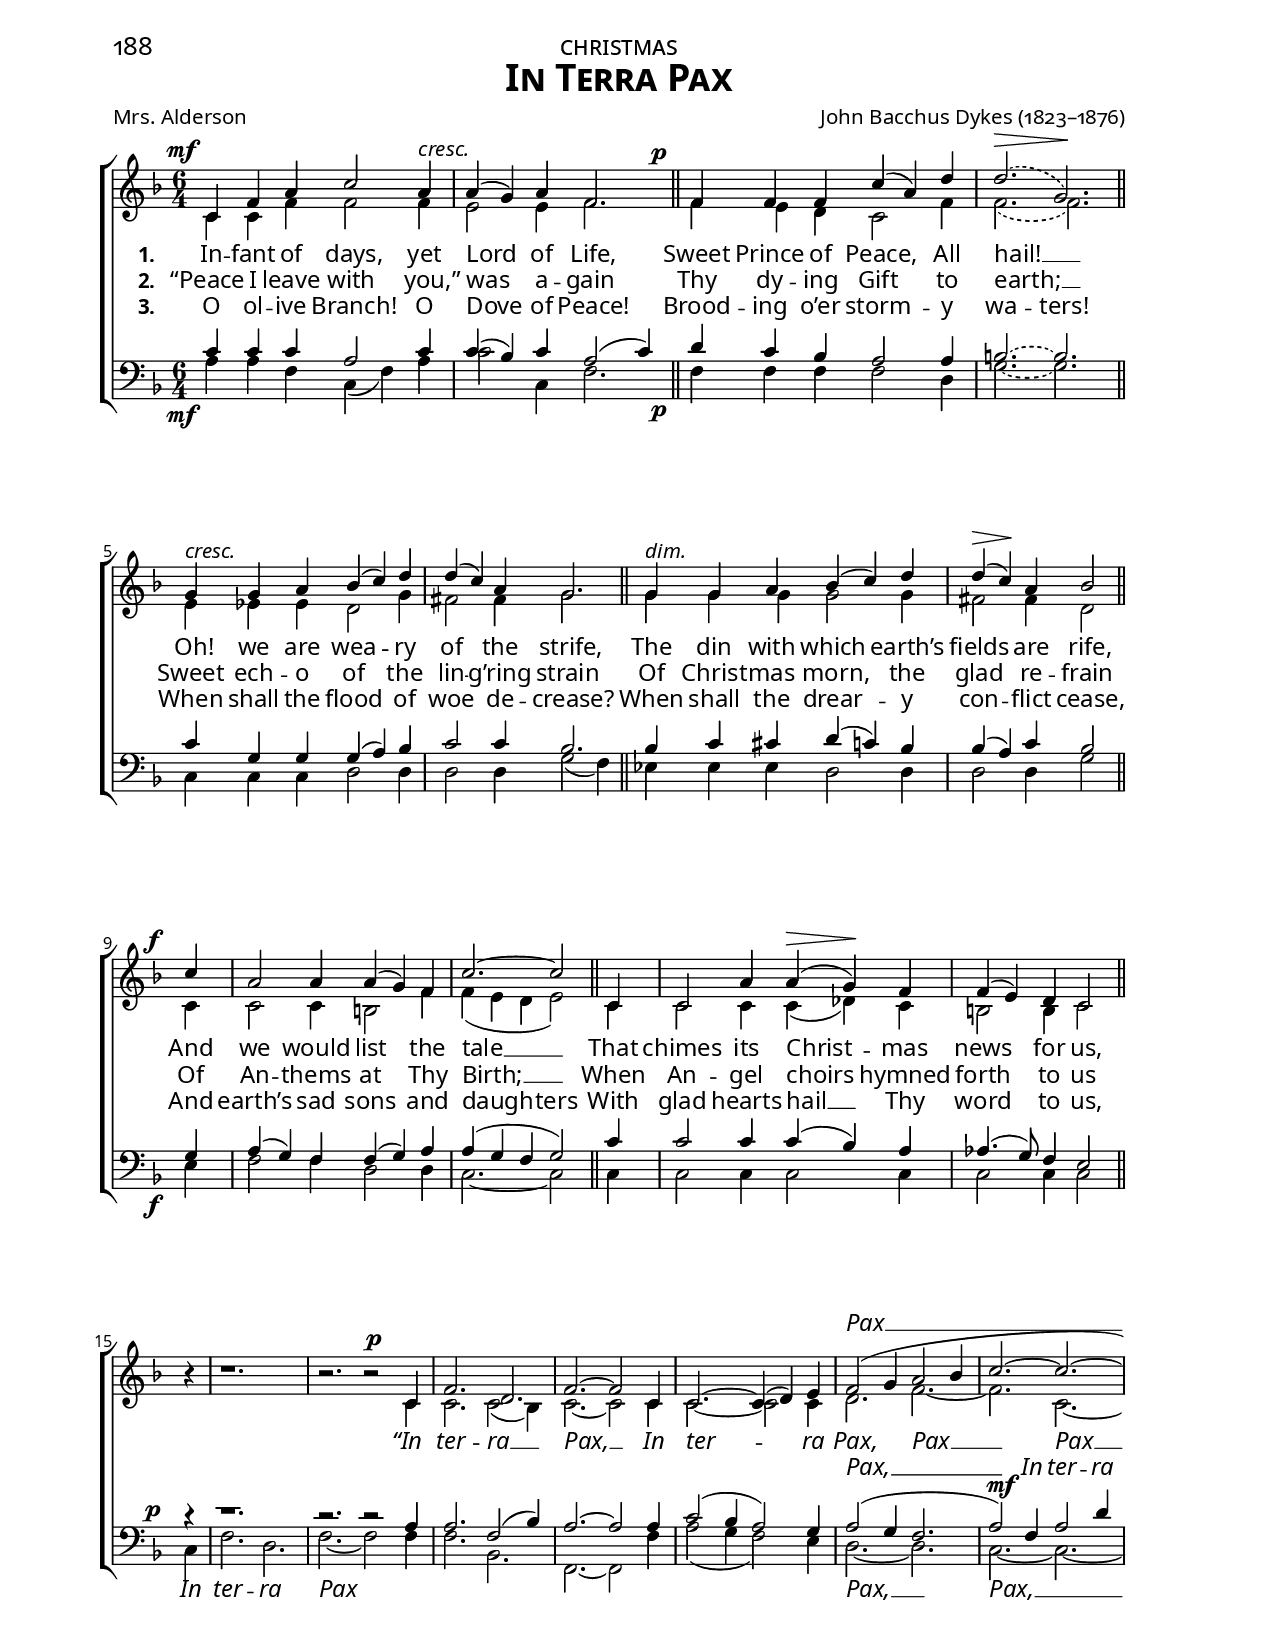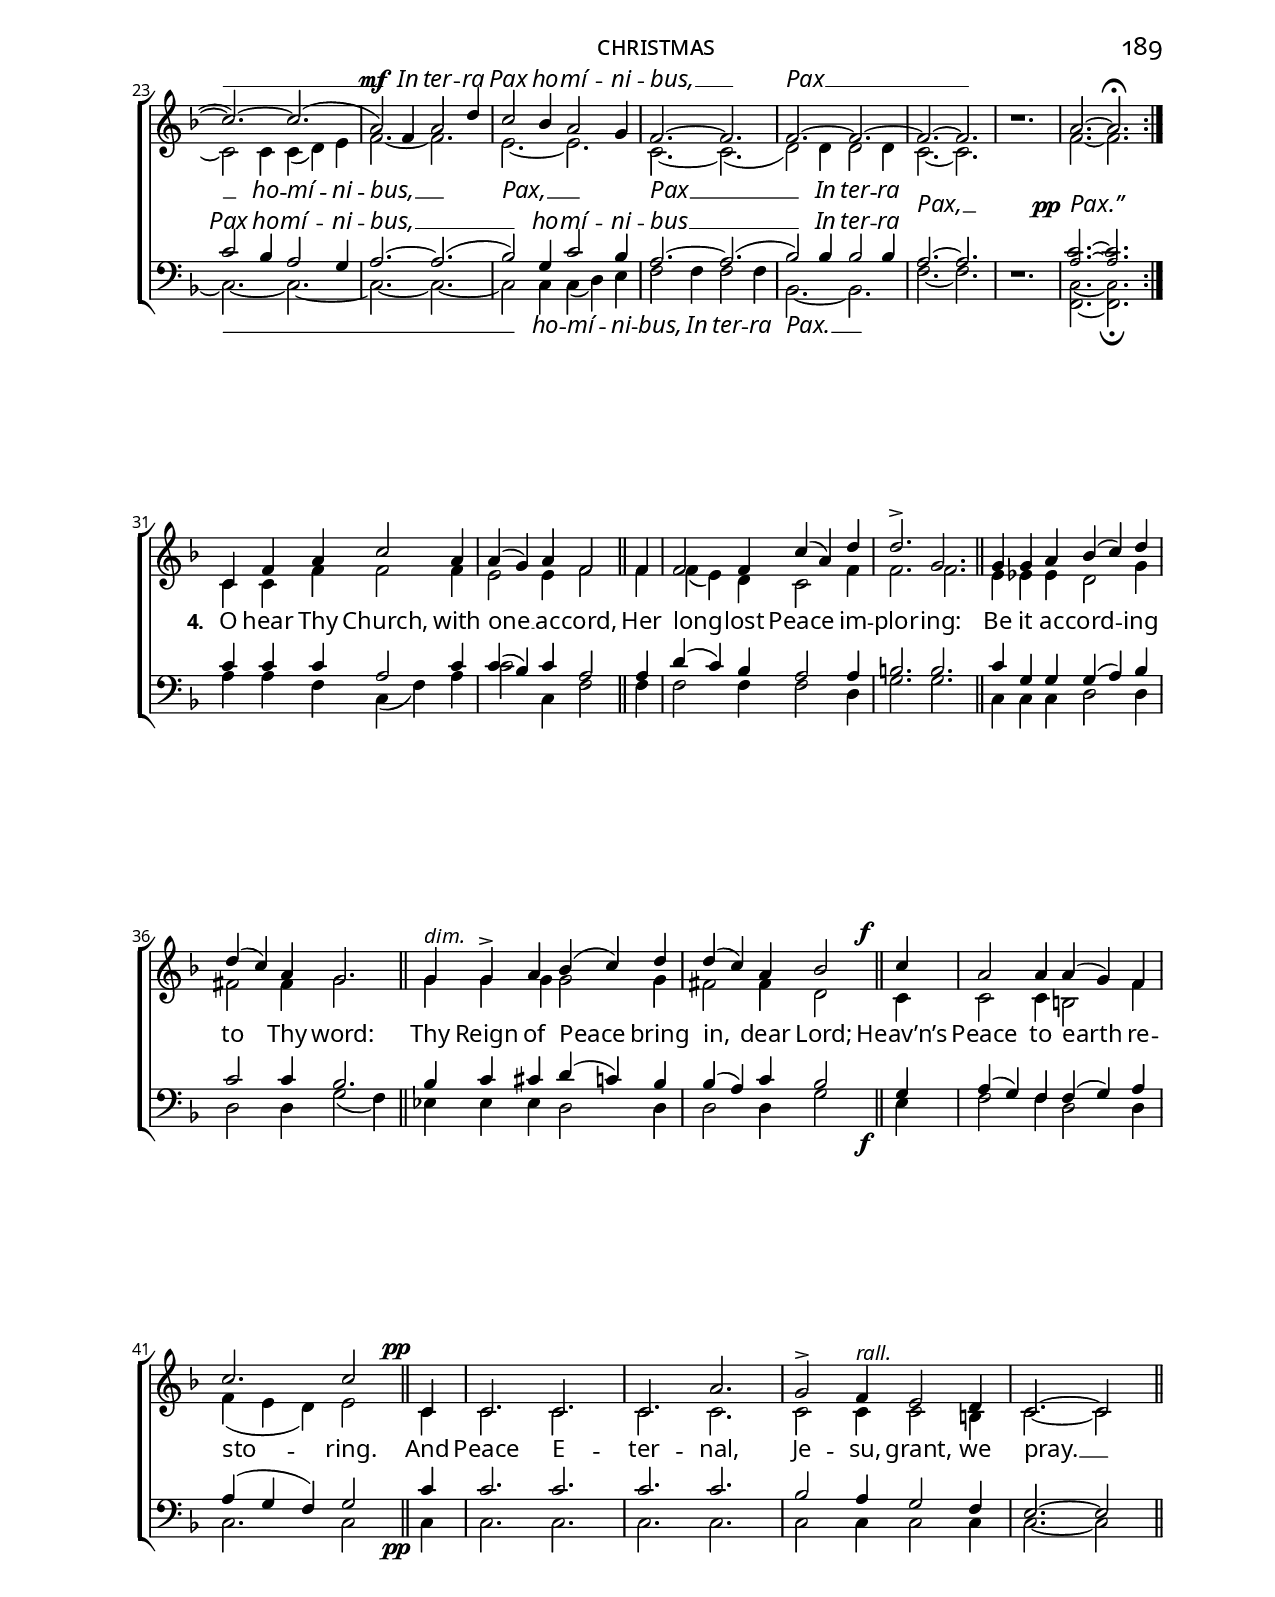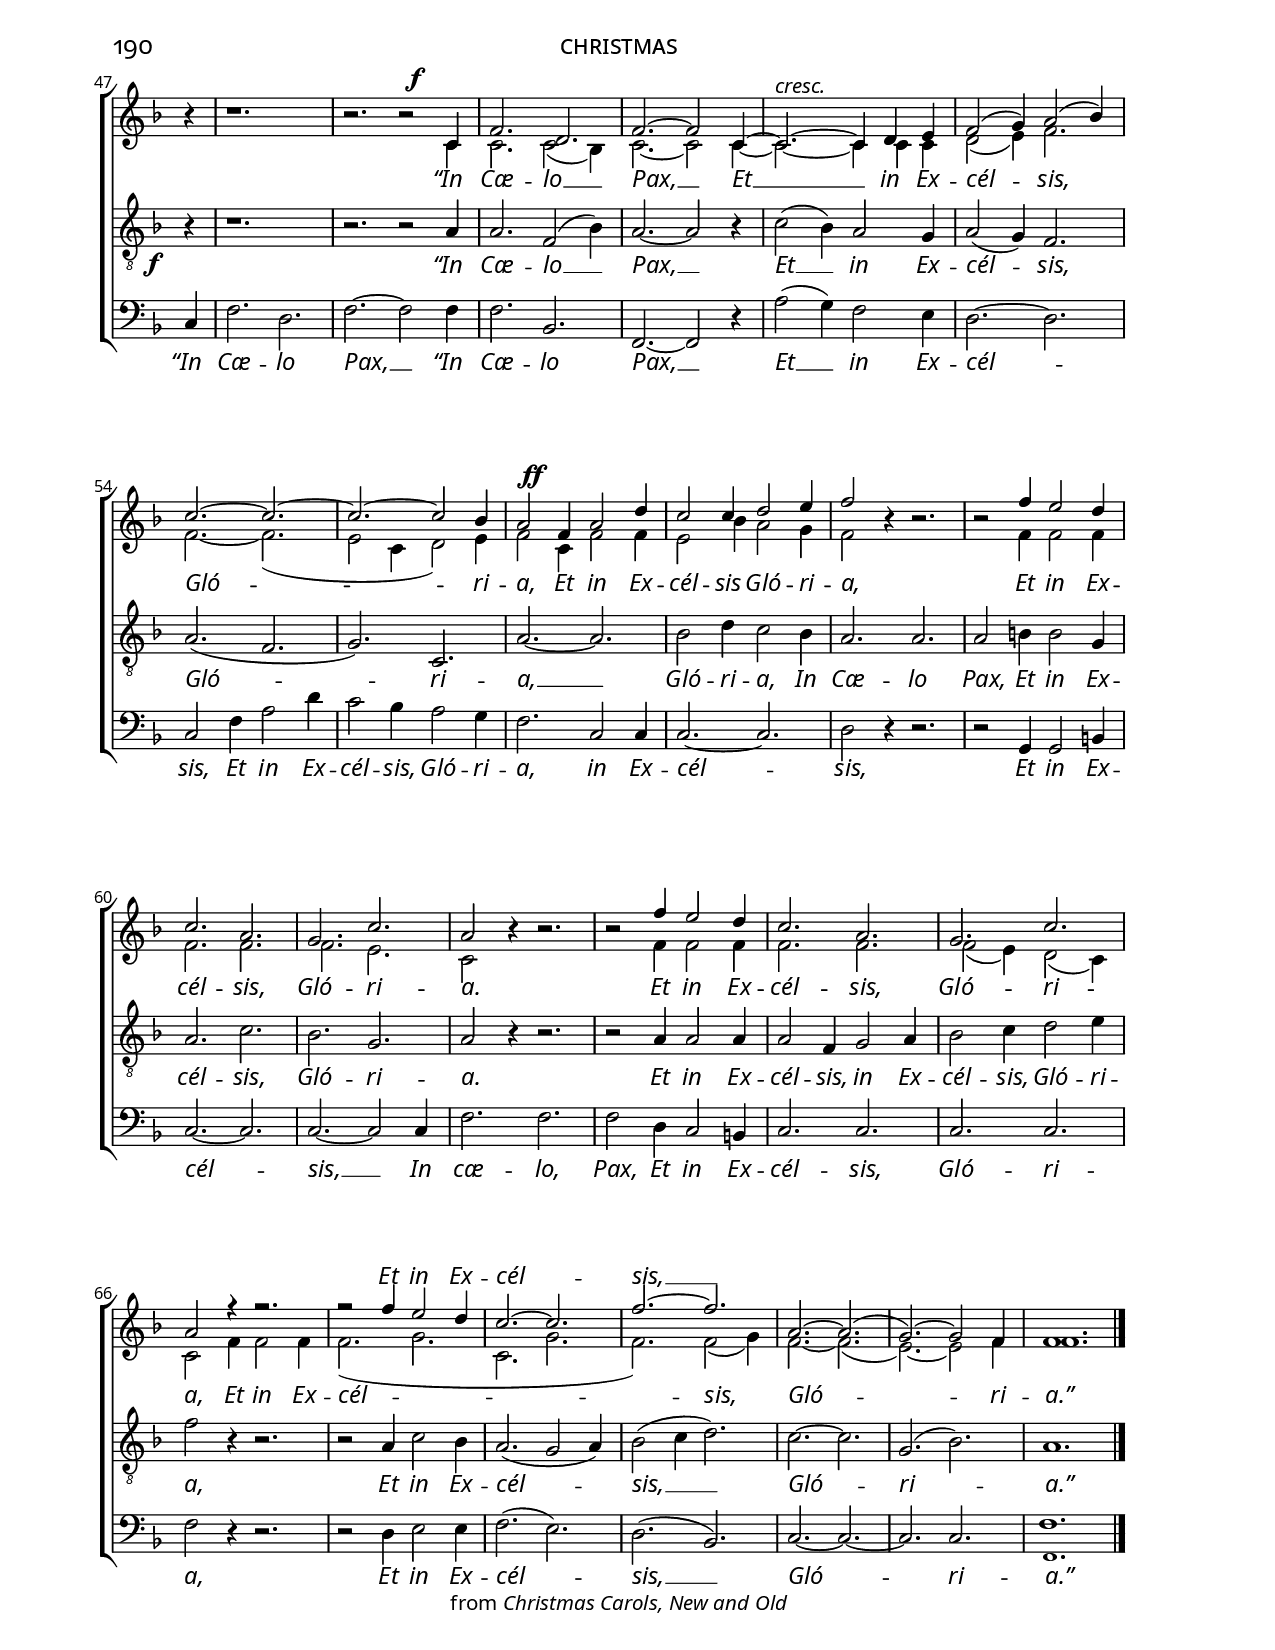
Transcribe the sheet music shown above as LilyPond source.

\version "2.14.2"
\include "util.ly"
\header {
  title = \markup{\override #'(font-name . "Garamond Premier Pro Semibold"){ \abs-fontsize #18 \smallCapsOldStyle"In Terra Pax"}}
  poet = \markup\oldStyleNum"Mrs. Alderson"
  composer = \markup\oldStyleNum"John Bacchus Dykes (1823–1876)"
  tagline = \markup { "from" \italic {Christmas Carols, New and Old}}
}
\paper {
  %print-all-headers = ##t
  paper-height = 11\in
  paper-width = 8.5\in
  indent = 0\in
  %system-system-spacing = #'((basic-distance . 10) (padding . 0))
  %system-system-spacing =
  %  #'((basic-distance . 0)
  %     (minimum-distance . 0)
  %     (padding . -0.35)
  %     (stretchability . 100))
  ragged-last-bottom = ##f
  ragged-bottom = ##f
  two-sided = ##t
  inner-margin = 1\in
  outer-margin = 0.75\in
  top-margin = 0.26\in
  bottom-margin = 0.25\in
  first-page-number = #188
  print-first-page-number = ##t
  headerLine = \markup{\override #'(font-name . "Garamond Premier Pro") \smallCapsOldStyle"christmas"}
  oddHeaderMarkup = \markup\fill-line{
     \override #'(font-name . "Garamond Premier Pro")\abs-fontsize #12.5
     \combine 
        \fill-line{"" \on-the-fly #print-page-number-check-first
        \oldStylePageNum""
        }
        \fill-line{\headerLine}
  }
  evenHeaderMarkup = \markup {
     \override #'(font-name . "Garamond Premier Pro")\abs-fontsize #12.5
     \combine
        \on-the-fly #print-page-number-check-first
        \oldStylePageNum""
        \fill-line{\headerLine}
  }
}
#(set-global-staff-size 18) \paper{ #(define fonts (make-pango-font-tree "Garamond Premier Pro" "Garamond Premier Pro" "Garamond Premier Pro" (/ 18 20))) }
global = {
  \key f \major
  \time 6/4
  \autoBeamOff
  \override DynamicLineSpanner #'staff-padding = #-1.0
  \override DynamicLineSpanner #'Y-extent = #'(-0.35 . 1)
  \override DynamicText #'X-offset = #-4
}
globalNoTime = {
  \key f \major
  \autoBeamOff
  \override DynamicLineSpanner #'staff-padding = #-1.0
  \override DynamicLineSpanner #'Y-extent = #'(-0.35 . 1)
  \override DynamicText #'X-offset = #-4
}

sopMusic = \relative c' {
  c4^\mf f a c2 a4^\markup\italic"cresc." |
  a( g) a f2. \bar "||"
  f4^\p f f c'( a) d |
  \slurDashed
  d2.(^\> g,)\! \bar "||"
  
  \slurSolid
  g4^\markup\italic"cresc." g a bes( c) d |
  d( c) a g2. \bar "||"
  g4^\markup\italic"dim." g a bes( c) d |
  \partial 4*5 d(^\> c)\! a bes2 \bar "||"
  
  \partial 4 c4^\f |
  a2 a4 a( g) f |
  \partial 4*5 c'2.~ c2 \bar "||"
  \partial 4 c,4 |
  c2 a'4 a(^\> g)\! f |
  \partial 4*5 f( e) d c2 \bar "||" \break
  
  \partial 4 b'4\rest |
  b1.\rest |
  b2.\rest b2\rest c,4^\p |
  f2. d |
  f~ f2 c4 |
  c2.~ c4( d) e |
  
  f2( g4 a2 bes4 |
  c2.~ c~ |
  c)~ c( |
  a2) f4 a2 d4 |
  
  c2 bes4 a2 g4 |
  f2.~ f |
  f~ f~ |
  f~ f |
  bes1.\rest |
  a2.~ a2.\fermata \bar ":|." \break
  
  % verse 4
  c,4 f a c2 a4 |
  a( g) a f2 \bar "||"
  f4 |
  f2 f4 c'( a) d |
  d2.^> g, \bar "||"
  
  g4 g a bes( c) d |
  d( c) a g2. \bar "||"
  g4^\markup\italic"dim." g^> a bes( c) d |
  \partial 4*5 d( c) a bes2 \bar "||"
  
  \partial 4 c4^\f |
  a2 a4 a( g) f |
  \partial 4*5 c'2. c2 \bar "||"
  \partial 4 c,4^\pp |
  c2. c |
  c a' |
  
  g2^> f4^\markup\italic"rall." e2 d4 |
  \partial 4*5 c2.~ c2 \bar "||"  \pageBreak
  \partial 4 b'4\rest |
  b1.\rest |
  b2.\rest b2\rest c,4^\f |
  f2. d |
  f~ f2 c4~ |
  c2.~^\markup\italic"cresc." c4 d e |
  
  f2( g4) a2( bes4) |
  c2.~ c~ |
  c~ c2 bes4 |
  a2 f4^\ff a2 d4 |
  c2 c4 d2 e4 |
  f2 bes,4\rest bes2.\rest |
  
  bes2\rest f'4 e2 d4 |
  c2. a |
  g c |
  a2 bes4\rest bes2.\rest |
  
  bes2\rest f'4 e2 d4 |
  c2. a |
  g c |
  a2 f'4\rest f2.\rest |
  
  f2\rest f4 e2 d4 |
  c2.~ c |
  f~ f |
  a,~ a( |
  g)~ g2 f4 |
  f1. \bar "|."
}
sopWords = {
  \lyricmode {
    \repeat unfold 44 {\skip 1}
    \repeat unfold 7 {\skip 1}
    \markup\italic Pax __
  }
  \set stanza = \markup\dynamic"mf"
  \lyricmode {
    \markup\italic In \markup\italic ter -- \markup\italic ra \markup\italic Pax \markup\italic ho -- \markup\italic mí -- \markup\italic ni -- \markup\italic bus, __ \markup\italic Pax __
  }
  \lyricmode {
    ""
    
    \repeat unfold 47 {\skip 1}
    \repeat unfold 37 {\skip 1}
    \markup\italic Et \markup\italic in \markup\italic Ex -- \markup\italic cél -- \markup\italic sis, __
  }
}

dropLyrics = {
  \override LyricText #'extra-offset = #'(0 . -2.0)
  \override LyricHyphen #'extra-offset = #'(0 . -2.0)
  \override LyricExtender #'extra-offset = #'(0 . -2.0)
  \override StanzaNumber #'extra-offset = #'(0 . -2.0)
}
dropLyricsII = {
  \override LyricText #'extra-offset = #'(0 . -0.2)
  \override LyricHyphen #'extra-offset = #'(0 . -0.2)
  \override LyricExtender #'extra-offset = #'(0 . -0.2)
  \override StanzaNumber #'extra-offset = #'(0 . -0.2)
}

altoMusic = \relative c' {
  c4 c f f2 f4 |
  e2 e4 f2. \bar "||"
  f4 e d c2 f4 |
  \slurDashed
  f2.( f) \bar "||"
  
  \slurSolid
  e4 ees ees d2 g4 |
  fis2 fis4 g2. \bar "||"
  g4 g g g2 g4 |
  fis2 fis4 d2 \bar "||"
  
  c4 |
  c2 c4 b2 f'4 |
  f( e d e2) \bar "||"
  c4 |
  c2 c4 c( des) c |
  b2 b4 c2 \bar "||"
  
  s4 |
  s1. |
  s2. s2 c4 |
  c2. c2( bes4) |
  c2.~ c2 c4 |
  c2.~ c2 c4 |
  
  d2. f~ |
  f c2.~ |
  c2 c4 c( d) e |
  f2.~ f |
  
  e2.~ e |
  c~ c( |
  d2) d4 d2 d4 |
  c2.~ c |
  s1. |
  f2.~ f \bar ":|."
  
  % verse 4
  c4 c f f2 f4 |
  e2 e4 f2 \bar "||"
  f4 |
  f4( e) d c2 f4 |
  f2. f \bar "||"
  
  e4 ees ees d2 g4 |
  fis2 fis4 g2. \bar "||"
  g4 g g g2 g4 |
  fis2 fis4 d2 \bar "||"
  
  c4 |
  c2 c4 b2 f'4 |
  f( e d) e2 \bar "||"
  c4 |
  c2. c |
  c c |
  
  c2 c4 c2 b4 |
  c2.~ c2 \bar "||"
  s4 |
  s1. |
  s2. s2 c4 |
  c2. c2( bes4) |
  
  c2.~ c2 c4~ |
  c2.~ c4 c c |
  d2( e4) f2. |
  f2.~ f( |
  
  e2 c4 d2) e4 |
  f2 c4 f2 f4 |
  e2 bes'4 a2 g4 |
  f2 s4 s2. |
  
  s2 f4 f2 f4 |
  f2. f |
  f e |
  c2 s4 s2. |
  
  s2 f4 f2 f4 |
  f2. f |
  f2( e4) d2( c4) |
  c2 f4 f2 f4 |
  
  f2.( g |
  c, g' |
  f) f2( g4) |
  f2.~ f( |
  e)~ e2 f4 |
  f1. \bar "|."
}
altoWords = {
  \lyricmode {
    \dropLyricsV
    \set stanza = #"1. "
    \set associatedVoice = "sopranos"
    In -- fant of days, yet Lord of Life,
    Sweet Prince \unset associatedVoice
    of Peace, All hail! __
    Oh! we are wea -- ry of the strife,
    \set associatedVoice = "sopranos"
    The din \unset associatedVoice
    with which earth’s fields are rife,
    And we would list the tale __
    That chimes its Christ -- mas news for us,
    
    \markup\italic “In \markup\italic ter -- \markup\italic ra __ \markup\italic Pax, __
    \markup\italic In \markup\italic ter -- \markup\italic ra \markup\italic Pax, \markup\italic Pax __ \markup\italic Pax __ \markup\italic ho -- \markup\italic mí -- \markup\italic ni -- \markup\italic bus, __
    \markup\italic Pax, __ \markup\italic Pax __ \markup\italic In \markup\italic ter -- \markup\italic ra
    
    \dropLyrics
    \markup\italic Pax, __
  }
  \set stanza = \markup\dynamic"pp"
  \lyricmode{
    \markup\italic Pax.”
    
    \dropLyricsV
    \set associatedVoice = "sopranos"
    \set stanza = #"4. "
    O hear Thy Church, with one __ ac -- cord,
    \set associatedVoice = "tenors"
    Her long -- lost Peace im -- plor -- ing:
    \unset associatedVoice 
    Be it ac -- cord -- ing to Thy word:
    \set associatedVoice = "tenors"
    Thy Reign of Peace bring in, dear Lord;
    \set associatedVoice = "sopranos"
    Heav’n’s Peace to earth \unset associatedVoice re -- sto -- ring.
    And Peace E -- ter -- nal, Je -- su, grant, we pray. __
    
    \dropLyricsII
    \markup\italic “In \markup\italic Cæ -- \markup\italic lo __ \markup\italic Pax, __
    \set associatedVoice = "sopranos"
    \markup\italic Et __ \markup\italic in \unset associatedVoice \markup\italic Ex -- \markup\italic cél -- \markup\italic sis,
    \set associatedVoice = "sopranos"
    \markup\italic Gló -- \markup\italic ri -- \markup\italic a,
    \markup\italic Et \markup\italic in \markup\italic Ex -- \markup\italic cél -- \markup\italic sis \markup\italic Gló -- \markup\italic ri -- \markup\italic a,
    
    \markup\italic Et \markup\italic in \markup\italic Ex -- \markup\italic cél -- \markup\italic sis, \markup\italic Gló -- \markup\italic ri -- \markup\italic a.
    
    \markup\italic Et \markup\italic in \markup\italic Ex -- \markup\italic cél --
    \set associatedVoice = "sopranos"
    \markup\italic sis, \markup\italic Gló -- \markup\italic ri -- \set associatedVoice = "altos" \markup\italic a,
    
    \markup\italic Et \markup\italic in \markup\italic Ex -- \markup\italic cél -- \markup\italic sis, \markup\italic Gló -- 
    \set associatedVoice = "sopranos"
    \markup\italic ri -- \markup\italic a.”
  }
}
altoWordsII = \lyricmode {
  \dropLyricsV
%\markup\italic 
  \set stanza = #"2. "
  \set associatedVoice = "sopranos"
  “Peace I leave with you,” was a -- gain
  Thy dy -- \unset associatedVoice
  ing Gift to earth; __
  Sweet ech -- o of the lin -- g’ring strain
  \set associatedVoice = "sopranos"
  Of Christ -- \unset associatedVoice
  mas morn, the glad re -- frain
  Of An -- thems at Thy Birth; __
  When An -- gel choirs hymned forth to us
}
altoWordsIII = \lyricmode {
  \dropLyricsV
  \set stanza = #"3. "
  \set associatedVoice = "sopranos"
  O ol -- ive Branch! O Dove of Peace!
  Brood -- ing
  \unset associatedVoice
  o’er storm -- y
  \set ignoreMelismata = ##t
  \set associatedVoice = "sopranos"
  wa -- ters!
  \unset associatedVoice
  \unset ignoreMelismata
  When shall the flood of woe de -- crease?
  \set associatedVoice = "sopranos"
  When shall \unset associatedVoice
  the drear -- y con -- flict cease,
  And earth’s sad sons and
  \set ignoreMelismata = ##t
  daugh -- _ _ ters
  \unset ignoreMelismata
  With glad hearts hail __ Thy word to us,
}
altoWordsIV = \lyricmode {
  \set stanza = #"4. "
  \set ignoreMelismata = ##t
}
altoWordsV = \lyricmode {
  \set stanza = #"5. "
  \set ignoreMelismata = ##t
}
altoWordsVI = \lyricmode {
  \set stanza = #"6. "
  \set ignoreMelismata = ##t
}
tenorMusic = \relative c' {
  c4_\mf c c a2 c4 |
  c( bes) c a2( c4) \bar "||"
  d_\p c bes a2 a4 |
  \tieDashed
  b2.~ b \bar "||"
  
  \tieSolid
  c4 g g g( a) bes |
  c2 c4 bes2. \bar "||"
  bes4 c cis d( c) bes |
  bes( a) c bes2 \bar "||"
  
  g4_\f |
  a( g) f f( g) a |
  a( g f g2) \bar "||"
  c4 |
  c2 c4 c( bes) a |
  aes4.( g8) f4 e2 \bar "||"
  
  c'4\rest^\p |
  c1.\rest |
  c2.\rest c2\rest a4 |
  a2. f2( bes4) |
  a2.~ a2 a4 |
  c2( bes4 a2) g4 |
  
  a2( g4 f2. |
  a2) f4^\mf a2 d4 |
  c2 bes4 a2 g4 |
  a2.~ a( |
  
  bes2) g4 c2 bes4 |
  a2.~ a( |
  bes2) bes4 bes2 bes4 |
  a2.~ a |
  s1. |
  <c \tweak #'font-size #-2 a>2.~ q \bar ":|."
  
  
  %verse 4
  c4 c c a2 c4 |
  c( bes) c a2 \bar "||"
  a4 |
  d( c) bes a2 a4 |
  b2. b \bar "||"
  
  c4 g g g( a) bes |
  c2 c4 bes2. \bar "||"
  bes4 c cis d( c) bes |
  bes( a) c bes2 \bar "||"
  
  g4_\f |
  a( g) f f( g) a |
  a( g f) g2 \bar "||"
  c4_\pp |
  c2. c |
  c c |

  bes2 a4 g2 f4 |
  e2.~ e2 \bar "||"
}
tenorMusicII = \relative c' {
  r4_\f |
  r1. |
  r2. r2 a4 |
  a2. f2( bes4) |
  
  a2.~ a2 r4 |
  c2( bes4) a2 g4 |
  a2( g4) f2. |
  a2.( f |
  
  g2.) c, |
  a'~ a |
  bes2 d4 c2 bes4 |
  a2. a |
  
  a2 b4 b2 g4 |
  a2. c |
  bes g |
  a2 r4 r2. |
  
  r2 a4 a2 a4 |
  a2 f4 g2 a4 |
  bes2 c4 d2 e4 |
  f2 r4 r2. |
  
  r2 a,4 c2 bes4 |
  a2.( g2 a4) |
  bes2( c4 d2.) |
  c2.~ c |
  g2.( bes) |
  a1. \bar "|."
}
tenorWords = \lyricmode {
  \repeat unfold 44 {\skip 1}
  \repeat unfold 7 {\skip 1}
  \markup\italic Pax, __ \markup\italic In \markup\italic ter -- \markup\italic ra \markup\italic Pax \markup\italic ho -- \markup\italic mí -- \markup\italic ni -- \markup\italic bus, __
  \markup\italic ho -- \markup\italic mí -- \markup\italic ni -- \markup\italic bus __ \markup\italic In \markup\italic ter -- \markup\italic ra "" "" ""
  
  %\repeat unfold 51 {\skip 1}
}
tenorWordsII = \lyricmode {
  \dropLyricsII
  \markup\italic “In \markup\italic Cæ -- \markup\italic lo __ \markup\italic Pax, __
  \markup\italic Et __ \markup\italic in \markup\italic Ex -- \markup\italic cél -- \markup\italic sis, \markup\italic Gló -- \markup\italic ri -- \markup\italic a, __
  \markup\italic Gló -- \markup\italic ri -- \markup\italic a, \markup\italic In \markup\italic Cæ -- \markup\italic lo \markup\italic Pax,
  \markup\italic Et \markup\italic in \markup\italic Ex -- \markup\italic cél -- \markup\italic sis, \markup\italic Gló -- \markup\italic ri -- \markup\italic a.
  \markup\italic Et \markup\italic in \markup\italic Ex -- \markup\italic cél -- \markup\italic sis, \markup\italic in \markup\italic Ex -- \markup\italic cél -- \markup\italic sis, \markup\italic Gló -- \markup\italic ri -- \markup\italic a,
  \markup\italic Et \markup\italic in \markup\italic Ex -- \markup\italic cél -- \markup\italic sis, __ \markup\italic Gló -- \markup\italic ri -- \markup\italic a.”
}

bassMusic = \relative c {
  a'4 a f c( f) a |
  c2 c,4 f2. \bar "||"
  f4 f f f2 d4 |
  \tieDashed
  g2.~ g \bar "||"
  
  \tieSolid
  c,4 c c d2 d4 |
  d2 d4 g2( f4) \bar "||"
  ees4 ees ees d2 d4 |
  d2 d4 g2 \bar "||"
  
  e4 |
  f2 f4 d2 d4 |
  c2.~ c2 \bar "||"
  c4 |
  c2 c4 c2 c4 |
  c2 c4 c2 \bar "||"
  
  c4 |
  f2. d |
  f~ f2 f4 |
  f2. bes, |
  f~ f2 f'4 |
  a2( g4 f2) e4 |
  
  d2.~ d |
  c~ c~ |
  c~ c~ |
  c~ c~ |
  c2 c4 c( d) e |
  f2 f4 f2 f4 |
  bes,2.~ bes |
  f'~ f |
  d1.\rest |
  <\tweak #'font-size #-2 c f,>2.~ q\fermata \bar ":|."
  
  %verse 4
  a'4 a f c( f) a |
  c2 c,4 f2 \bar "||"
  f4 |
  f2 f4 f2 d4 |
  g2. g \bar "||"
  
  c,4 c c d2 d4 |
  d2 d4 g2( f4) \bar "||"
  ees4 ees ees d2 d4 |
  d2 d4 g2 \bar "||"
  
  e4 |
  f2 f4 d2 d4 |
  c2. c2 \bar "||"
  c4 |
  c2. c2. |
  c c |
  
  c2 c4 c2 c4 |
  c2.~ c2 \bar "||"
}

bassMusicII = \relative c {
  c4 |
  f2. d |
  f~ f2 f4 |
  f2. bes, |
  f~ f2 r4 |
  a'2( g4) f2 e4 |
  d2.~ d |
  c2 f4 a2 d4 |
  
  c2 bes4 a2 g4 |
  f2. c2 c4 |
  c2.~ c |
  d2 r4 r2. |
  
  r2 g,4 g2 |
  b4 |
  c2.~ c |
  c~ c2 c4 |
  f2. f |
  
  f2 d4 c2 b4 |
  c2. c |
  c c |
  f2 r4 r2. |
  
  r2 d4 e2 e4 |
  f2.( e) |
  d( bes) |
  c~ c~ |
  c c |
  <f \tweak #'font-size #-2 f,>1. \bar "|."
}
bassWords = \lyricmode {
  \repeat unfold 44 {\skip 1}
  \markup\italic In \markup\italic ter -- \markup\italic ra \markup\italic Pax
  \repeat unfold 7 {\skip 1}
  \markup\italic Pax, __ \markup\italic Pax, __ \markup\italic ho -- \markup\italic mí -- \markup\italic ni -- \markup\italic bus, \markup\italic In \markup\italic ter -- \markup\italic ra \markup\italic Pax. __ ""
  
  %\repeat unfold 49 {\skip 1}
}
bassWordsII = \lyricmode {
  \dropLyricsII
  \markup\italic “In \markup\italic Cæ -- \markup\italic lo \markup\italic Pax, __
  \markup\italic “In \markup\italic Cæ -- \markup\italic lo \markup\italic Pax, __
  \markup\italic Et __ \markup\italic in \markup\italic Ex -- \markup\italic cél -- \markup\italic sis,
  \markup\italic Et \markup\italic in \markup\italic Ex -- \markup\italic cél -- \markup\italic sis, \markup\italic Gló -- \markup\italic ri -- \markup\italic a,
  \markup\italic in \markup\italic Ex -- \markup\italic cél -- \markup\italic sis,
  \markup\italic Et \markup\italic in \markup\italic Ex -- \markup\italic cél -- \markup\italic sis, __
  \markup\italic In \markup\italic cæ -- \markup\italic lo, \markup\italic Pax,
  \markup\italic Et \markup\italic in \markup\italic Ex -- \markup\italic cél -- \markup\italic sis, \markup\italic Gló -- \markup\italic ri -- \markup\italic a,
  \markup\italic Et \markup\italic in \markup\italic Ex -- \markup\italic cél -- \markup\italic sis, __
  \markup\italic Gló -- \markup\italic ri -- \markup\italic a.”
}

pianoRH = \relative c' {
  
}
pianoLH = \relative c' {
  
}

\score {
  <<
   \new ChoirStaff <<
%    \new Lyrics = sopranos \with { \override VerticalAxisGroup #'nonstaff-relatedstaff-spacing = #'((basic-distance . 1)) }
    \new Staff = women <<
      \set Staff.explicitKeySignatureVisibility = #end-of-line-invisible
      \new Voice = "sopranos" { \voiceOne << \global \sopMusic >> }
      \new Voice = "altos" { \voiceTwo << \global \altoMusic >> }
    >>
    {\new Staff = men <<
      \set Staff.explicitKeySignatureVisibility = #end-of-line-invisible
      \clef bass
      \new Voice = "tenors" { \voiceOne << \global \tenorMusic >> }
      \new Voice = "basses" { \voiceTwo << \global \bassMusic >> }
    >>
     <<
       \new Staff = tenor {
          \override Staff.TimeSignature #'stencil = ##f
          \set Staff.explicitKeySignatureVisibility = #end-of-line-invisible
          \clef "G_8" \new Voice = "tenorsII" { \globalNoTime \tenorMusicII }
       }
       \new Staff = bass {
          \override Staff.TimeSignature #'stencil = ##f
          \set Staff.explicitKeySignatureVisibility = #end-of-line-invisible
          \clef bass \new Voice = "bassesII" { \globalNoTime \bassMusicII }
       }
      \new Lyrics \with { alignBelowContext = #"tenor" \override VerticalAxisGroup #'nonstaff-relatedstaff-spacing = #'((basic-distance . 1)) } \lyricsto "tenorsII" \tenorWordsII
      \new Lyrics \with { alignBelowContext = #"bass" \override VerticalAxisGroup #'nonstaff-relatedstaff-spacing = #'((basic-distance . 1)) } \lyricsto "bassesII" \bassWordsII
     >>
    }
    \new Lyrics \with { alignAboveContext = #"women" \override VerticalAxisGroup #'nonstaff-relatedstaff-spacing = #'((basic-distance . 1))} \lyricsto "sopranos" \sopWords
     \new Lyrics = "altosVI"  \with { alignBelowContext = #"women" \override VerticalAxisGroup #'nonstaff-relatedstaff-spacing = #'((basic-distance . 1))} \lyricsto "altos" \altoWordsVI
    \new Lyrics = "altosV"  \with { alignBelowContext = #"women" \override VerticalAxisGroup #'nonstaff-relatedstaff-spacing = #'((basic-distance . 1))} \lyricsto "altos" \altoWordsV
    \new Lyrics = "altosIV"  \with { alignBelowContext = #"women" \override VerticalAxisGroup #'nonstaff-relatedstaff-spacing = #'((basic-distance . 1))} \lyricsto "altos" \altoWordsIV
    \new Lyrics = "altosIII"  \with { alignBelowContext = #"women" \override VerticalAxisGroup #'nonstaff-relatedstaff-spacing = #'((basic-distance . 1))} \lyricsto "altos" \altoWordsIII
    \new Lyrics = "altosII"  \with { alignBelowContext = #"women" \override VerticalAxisGroup #'nonstaff-relatedstaff-spacing = #'((basic-distance . 1))} \lyricsto "altos" \altoWordsII
    \new Lyrics = "altos"  \with { alignBelowContext = #"women" \override VerticalAxisGroup #'nonstaff-relatedstaff-spacing = #'((basic-distance . 1))} \lyricsto "altos" \altoWords
    \new Lyrics \with { alignAboveContext = #"men" \override VerticalAxisGroup #'nonstaff-relatedstaff-spacing = #'((basic-distance . 1)) } \lyricsto "tenors" \tenorWords
    \new Lyrics \with { alignBelowContext = #"men" \override VerticalAxisGroup #'nonstaff-relatedstaff-spacing = #'((basic-distance . 1)) } \lyricsto "basses" \bassWords
  >>
%    \new PianoStaff << \new Staff { \new Voice { \pianoRH } } \new Staff { \clef "bass" \pianoLH } >>
  >>
  \layout {
  \context {
    \Lyrics
    \override LyricText #'font-size = #1.3
  }
    \context {
      \Score
      %\override SpacingSpanner #'base-shortest-duration = #(ly:make-moment 1 8)
      %\override SpacingSpanner #'common-shortest-duration = #(ly:make-moment 1 4)
    }
    \context {
      % Remove all empty staves
      \Staff \RemoveEmptyStaves \override VerticalAxisGroup #'remove-first = ##t
    }
    \context {
      \Lyrics
      \override LyricText #'X-offset = #center-on-word
    }
  }
}

